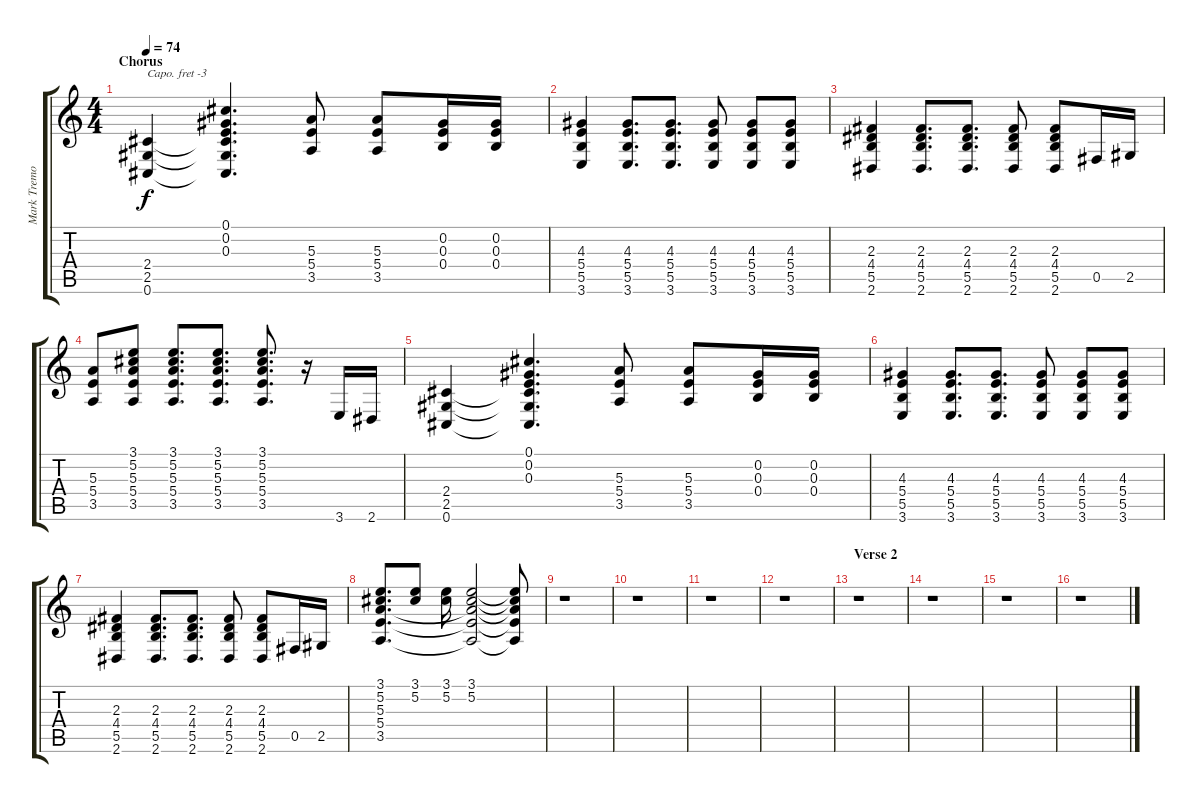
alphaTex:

\track ("Mark Tremonti - Heavy Guitar" "Mark Tremo") {instrument distortionguitar}
\staff {score tabs}
\capo -3
\tuning (E4 B3 G3 D3 A2 E2) {hide}
\ts (4 4)
\section ("" "Chorus")
\tempo 74
\clef g2
\ks c
(2.4 2.5 0.6).4{dy f} (0.1 0.2 0.3 2.4{t} 2.5{t} 0.6{t}).4{d} (5.3 5.4 3.5).8 (5.3 5.4 3.5).8 (0.2 0.3 0.4).16 (0.2 0.3 0.4).16 |
(4.3 5.4 5.5 3.6).4 (4.3 5.4 5.5 3.6).8{d} (4.3 5.4 5.5 3.6).8{d} (4.3 5.4 5.5 3.6).8 (4.3 5.4 5.5 3.6).8 (4.3 5.4 5.5 3.6).8 |
(2.3 4.4 5.5 2.6).4 (2.3 4.4 5.5 2.6).8{d} (2.3 4.4 5.5 2.6).8{d} (2.3 4.4 5.5 2.6).8 (2.3 4.4 5.5 2.6).8 0.5.16 2.5.16 |
(5.3 5.4 3.5).8 (3.1 5.2 5.3 5.4 3.5).8 (3.1 5.2 5.3 5.4 3.5).8{d} (3.1 5.2 5.3 5.4 3.5).8{d} (3.1 5.2 5.3 5.4 3.5).8{d} r.16 3.6.16 2.6.16 |
(2.4 2.5 0.6).4 (0.1 0.2 0.3 2.4{t} 2.5{t} 0.6{t}).4{d} (5.3 5.4 3.5).8 (5.3 5.4 3.5).8 (0.2 0.3 0.4).16 (0.2 0.3 0.4).16 |
(4.3 5.4 5.5 3.6).4 (4.3 5.4 5.5 3.6).8{d} (4.3 5.4 5.5 3.6).8{d} (4.3 5.4 5.5 3.6).8 (4.3 5.4 5.5 3.6).8 (4.3 5.4 5.5 3.6).8 |
(2.3 4.4 5.5 2.6).4 (2.3 4.4 5.5 2.6).8{d} (2.3 4.4 5.5 2.6).8{d} (2.3 4.4 5.5 2.6).8 (2.3 4.4 5.5 2.6).8 0.5.16 2.5.16 |
(3.1 5.2 5.3 5.4 3.5).8{d} (3.1 5.2).8 (3.1 5.2).16 (3.1 5.2 5.3{t} 5.4{t} 3.5{t}).2 (3.1{t} 5.2{t} 5.3{t} 5.4{t} 3.5{t}).8 |
r.1 |
r.1 |
r.1 |
r.1 |
\section ("" "Verse 2")
r.1 |
r.1 |
r.1 |
r.1
